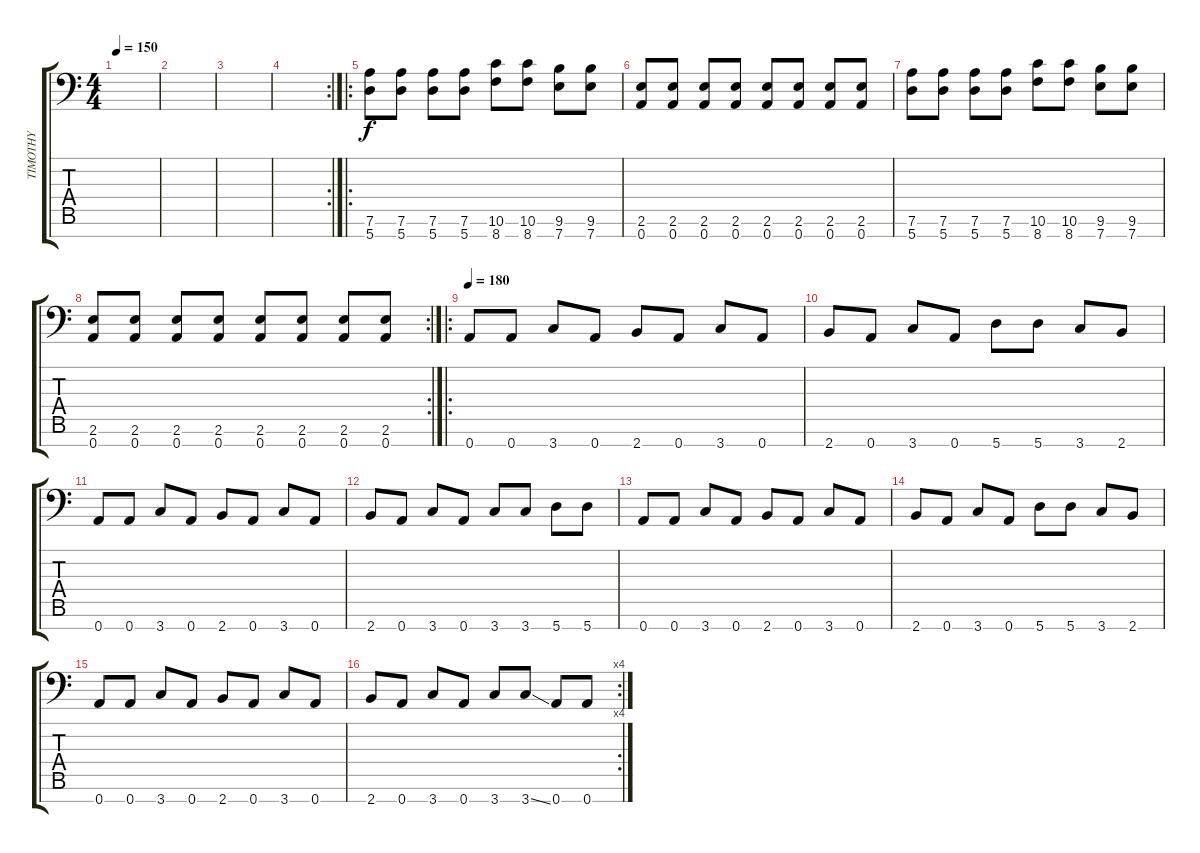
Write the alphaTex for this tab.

\track ("TIMOTHY" "TIMOTHY") {instrument distortionguitar}
\staff {score tabs}
\tuning (D4 A3 F3 C3 G2 D2 A1) {hide}
\ts (4 4)
\tempo 150
\clef f4
\ks c
|
|
|
\rc 2
|
\ro
(7.6 5.7).8 (7.6 5.7).8 (7.6 5.7).8 (7.6 5.7).8 (10.6 8.7).8 (10.6 8.7).8 (9.6 7.7).8 (9.6 7.7).8 |
(2.6 0.7).8 (2.6 0.7).8 (2.6 0.7).8 (2.6 0.7).8 (2.6 0.7).8 (2.6 0.7).8 (2.6 0.7).8 (2.6 0.7).8 |
(7.6 5.7).8 (7.6 5.7).8 (7.6 5.7).8 (7.6 5.7).8 (10.6 8.7).8 (10.6 8.7).8 (9.6 7.7).8 (9.6 7.7).8 |
\rc 2
(2.6 0.7).8 (2.6 0.7).8 (2.6 0.7).8 (2.6 0.7).8 (2.6 0.7).8 (2.6 0.7).8 (2.6 0.7).8 (2.6 0.7).8 |
\ro
\tempo 180
0.7.8 0.7.8 3.7.8 0.7.8 2.7.8 0.7.8 3.7.8 0.7.8 |
2.7.8 0.7.8 3.7.8 0.7.8 5.7.8 5.7.8 3.7.8 2.7.8 |
0.7.8 0.7.8 3.7.8 0.7.8 2.7.8 0.7.8 3.7.8 0.7.8 |
2.7.8 0.7.8 3.7.8 0.7.8 3.7.8 3.7.8 5.7.8 5.7.8 |
0.7.8 0.7.8 3.7.8 0.7.8 2.7.8 0.7.8 3.7.8 0.7.8 |
2.7.8 0.7.8 3.7.8 0.7.8 5.7.8 5.7.8 3.7.8 2.7.8 |
0.7.8 0.7.8 3.7.8 0.7.8 2.7.8 0.7.8 3.7.8 0.7.8 |
\rc 4
2.7.8 0.7.8 3.7.8 0.7.8 3.7.8 3.7{ss}.8 0.7.8 0.7.8
